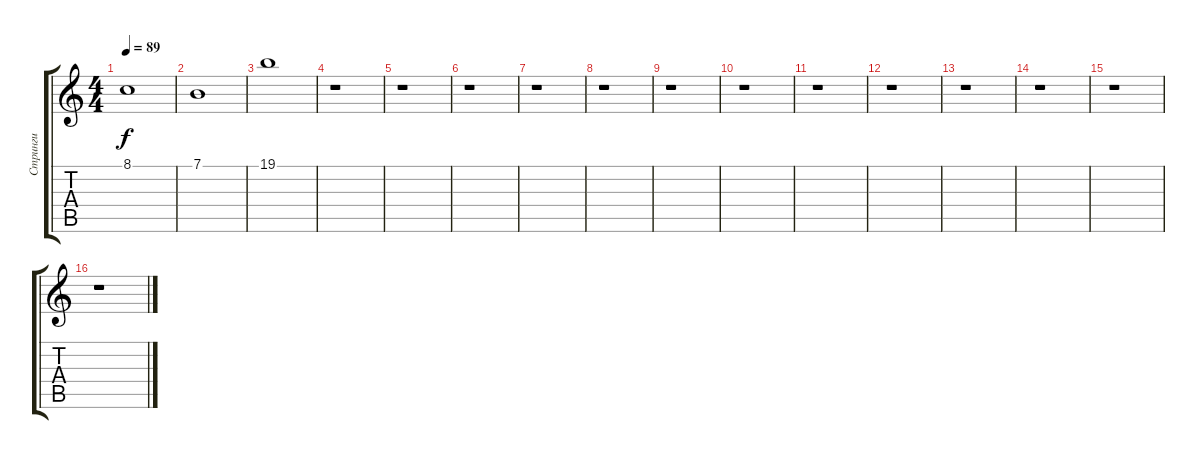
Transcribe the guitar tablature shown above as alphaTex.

\track ("Стринги" "Стринги") {instrument stringensemble2}
\staff {score tabs}
\tuning (E4 B3 G3 D3 A2 E2) {hide}
\ts (4 4)
\tempo 89
\clef g2
\ks c
8.1{t}.1{dy f} |
7.1.1 |
19.1.1 |
r.1 |
r.1 |
r.1 |
r.1 |
r.1 |
r.1 |
r.1 |
r.1 |
r.1 |
r.1 |
r.1 |
r.1 |
r.1
